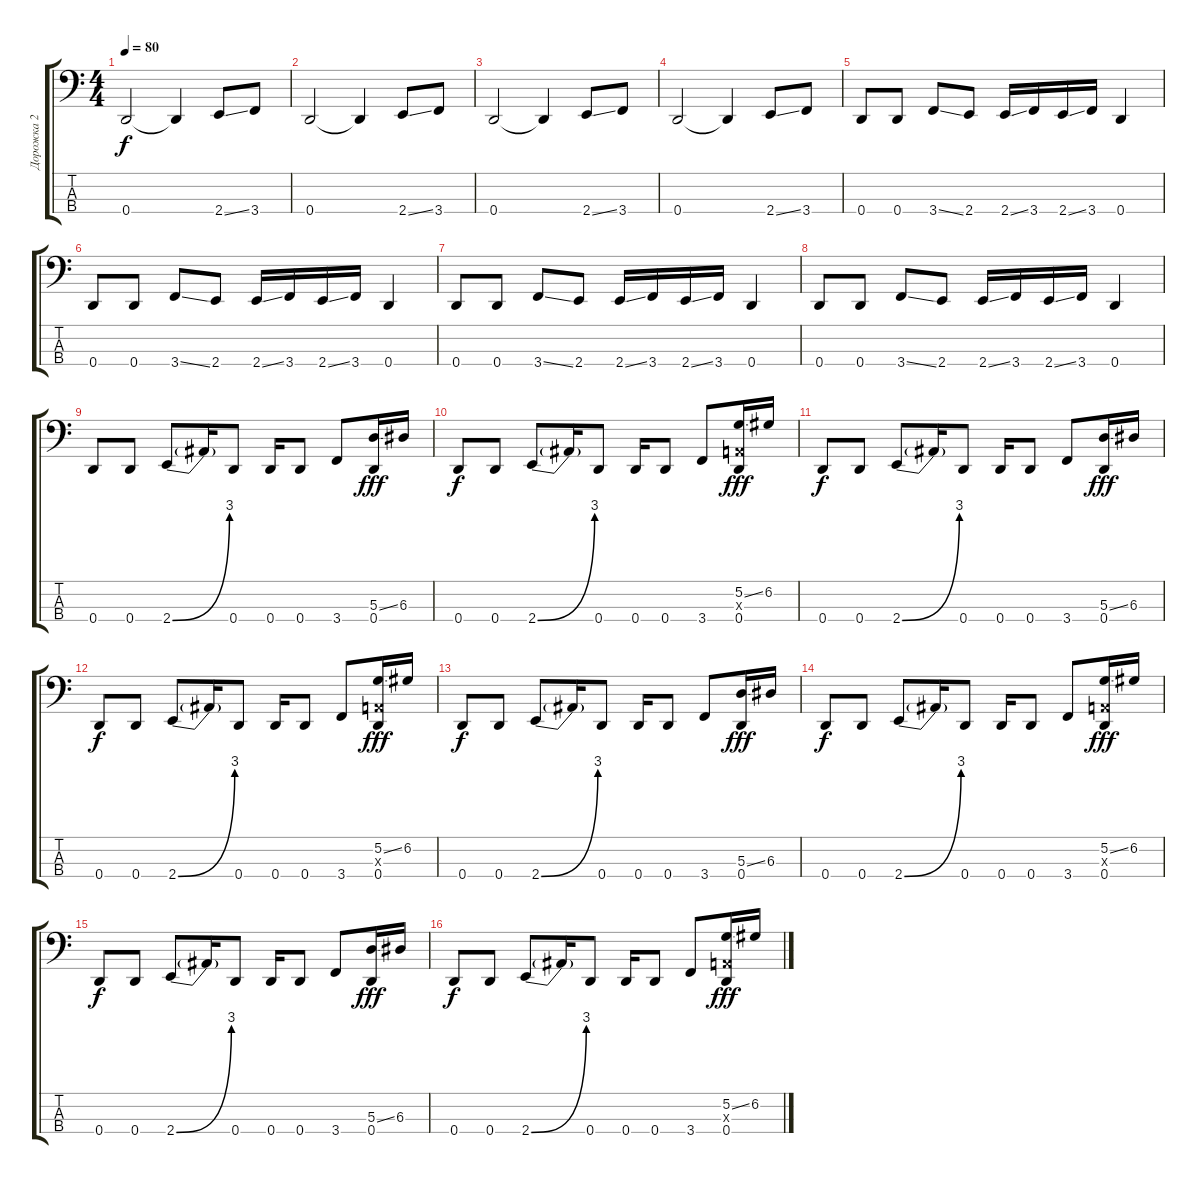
\track ("Дорожка 2" "Дорожка 2") {instrument electricbassfinger}
\staff {score tabs}
\tuning (G2 D2 A1 D1) {hide}
\ts (4 4)
\tempo 80
\clef f4
\ks c
0.4.2{dy f instrument electricbassfinger} 0.4{t}.4 2.4{ss}.8 3.4.8 |
0.4.2 0.4{t}.4 2.4{ss}.8 3.4.8 |
0.4.2 0.4{t}.4 2.4{ss}.8 3.4.8 |
0.4.2 0.4{t}.4 2.4{ss}.8 3.4.8 |
0.4.8 0.4.8 3.4{ss}.8 2.4.8 2.4{ss}.16 3.4.16 2.4{ss}.16 3.4.16 0.4.4 |
0.4.8 0.4.8 3.4{ss}.8 2.4.8 2.4{ss}.16 3.4.16 2.4{ss}.16 3.4.16 0.4.4 |
0.4.8 0.4.8 3.4{ss}.8 2.4.8 2.4{ss}.16 3.4.16 2.4{ss}.16 3.4.16 0.4.4 |
0.4.8 0.4.8 3.4{ss}.8 2.4.8 2.4{ss}.16 3.4.16 2.4{ss}.16 3.4.16 0.4.4 |
0.4.8 0.4.8 2.4{be (bend 0 0 60 12)}.8 2.4{t}.16 0.4.8 0.4.16 0.4.8 3.4.8 (5.3{ss} 0.4).16{dy fff} 6.3.16 |
0.4.8{dy f} 0.4.8 2.4{be (bend 0 0 60 12)}.8 2.4{t}.16 0.4.8 0.4.16 0.4.8 3.4.8 (5.2{ss} 0.3{x} 0.4).16{dy fff} 6.2.16 |
0.4.8{dy f} 0.4.8 2.4{be (bend 0 0 60 12)}.8 2.4{t}.16 0.4.8 0.4.16 0.4.8 3.4.8 (5.3{ss} 0.4).16{dy fff} 6.3.16 |
0.4.8{dy f} 0.4.8 2.4{be (bend 0 0 60 12)}.8 2.4{t}.16 0.4.8 0.4.16 0.4.8 3.4.8 (5.2{ss} 0.3{x} 0.4).16{dy fff} 6.2.16 |
0.4.8{dy f} 0.4.8 2.4{be (bend 0 0 60 12)}.8 2.4{t}.16 0.4.8 0.4.16 0.4.8 3.4.8 (5.3{ss} 0.4).16{dy fff} 6.3.16 |
0.4.8{dy f} 0.4.8 2.4{be (bend 0 0 60 12)}.8 2.4{t}.16 0.4.8 0.4.16 0.4.8 3.4.8 (5.2{ss} 0.3{x} 0.4).16{dy fff} 6.2.16 |
0.4.8{dy f} 0.4.8 2.4{be (bend 0 0 60 12)}.8 2.4{t}.16 0.4.8 0.4.16 0.4.8 3.4.8 (5.3{ss} 0.4).16{dy fff} 6.3.16 |
0.4.8{dy f} 0.4.8 2.4{be (bend 0 0 60 12)}.8 2.4{t}.16 0.4.8 0.4.16 0.4.8 3.4.8 (5.2{ss} 0.3{x} 0.4).16{dy fff} 6.2.16
